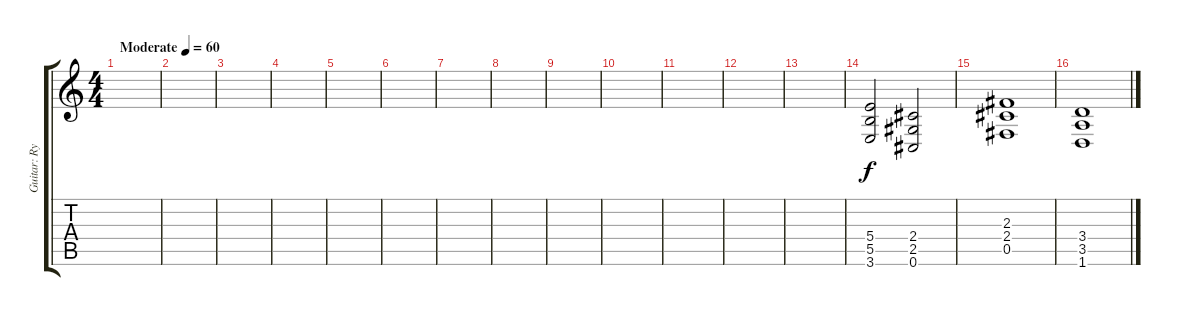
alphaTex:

\track ("Guitar: Rythm" "Guitar: Ry") {instrument distortionguitar}
\staff {score tabs}
\tuning (Db4 Ab3 E3 B2 Gb2 Db2) {hide}
\ts (4 4)
\tempo (60 "Moderate")
\clef g2
\ks c
|
|
|
|
|
|
|
|
|
|
|
|
|
(5.4 5.5 3.6).2 (2.4 2.5 0.6).2 |
(2.3 2.4 0.5).1 |
(3.4 3.5 1.6).1
